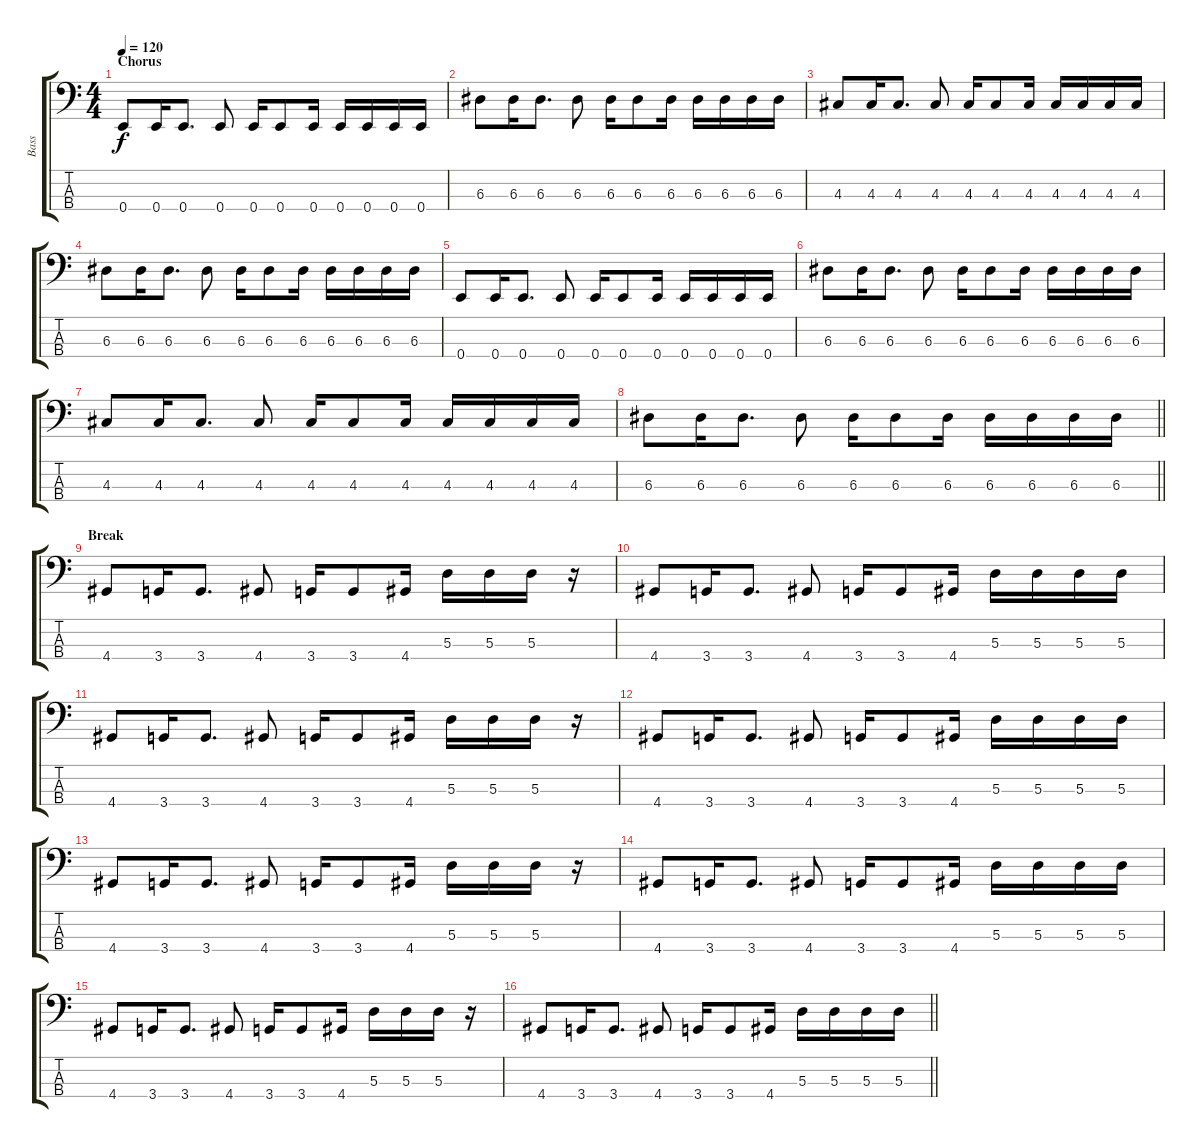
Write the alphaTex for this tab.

\track ("Bass" "Bass") {instrument electricbasspick}
\staff {score tabs}
\tuning (G2 D2 A1 E1) {hide}
\ts (4 4)
\section ("" "Chorus")
\tempo 120
\clef f4
\ks c
0.4.8{dy f} 0.4.16 0.4.8{d} 0.4.8 0.4.16 0.4.8 0.4.16 0.4.16 0.4.16 0.4.16 0.4.16 |
6.3.8 6.3.16 6.3.8{d} 6.3.8 6.3.16 6.3.8 6.3.16 6.3.16 6.3.16 6.3.16 6.3.16 |
4.3.8 4.3.16 4.3.8{d} 4.3.8 4.3.16 4.3.8 4.3.16 4.3.16 4.3.16 4.3.16 4.3.16 |
6.3.8 6.3.16 6.3.8{d} 6.3.8 6.3.16 6.3.8 6.3.16 6.3.16 6.3.16 6.3.16 6.3.16 |
0.4.8 0.4.16 0.4.8{d} 0.4.8 0.4.16 0.4.8 0.4.16 0.4.16 0.4.16 0.4.16 0.4.16 |
6.3.8 6.3.16 6.3.8{d} 6.3.8 6.3.16 6.3.8 6.3.16 6.3.16 6.3.16 6.3.16 6.3.16 |
4.3.8 4.3.16 4.3.8{d} 4.3.8 4.3.16 4.3.8 4.3.16 4.3.16 4.3.16 4.3.16 4.3.16 |
\barLineRight lightlight
6.3.8 6.3.16 6.3.8{d} 6.3.8 6.3.16 6.3.8 6.3.16 6.3.16 6.3.16 6.3.16 6.3.16 |
\section ("" "Break")
4.4.8 3.4.16 3.4.8{d} 4.4.8 3.4.16 3.4.8 4.4.16 5.3.16 5.3.16 5.3.16 r.16 |
4.4.8 3.4.16 3.4.8{d} 4.4.8 3.4.16 3.4.8 4.4.16 5.3.16 5.3.16 5.3.16 5.3.16 |
4.4.8 3.4.16 3.4.8{d} 4.4.8 3.4.16 3.4.8 4.4.16 5.3.16 5.3.16 5.3.16 r.16 |
4.4.8 3.4.16 3.4.8{d} 4.4.8 3.4.16 3.4.8 4.4.16 5.3.16 5.3.16 5.3.16 5.3.16 |
4.4.8 3.4.16 3.4.8{d} 4.4.8 3.4.16 3.4.8 4.4.16 5.3.16 5.3.16 5.3.16 r.16 |
4.4.8 3.4.16 3.4.8{d} 4.4.8 3.4.16 3.4.8 4.4.16 5.3.16 5.3.16 5.3.16 5.3.16 |
4.4.8 3.4.16 3.4.8{d} 4.4.8 3.4.16 3.4.8 4.4.16 5.3.16 5.3.16 5.3.16 r.16 |
\barLineRight lightlight
4.4.8 3.4.16 3.4.8{d} 4.4.8 3.4.16 3.4.8 4.4.16 5.3.16 5.3.16 5.3.16 5.3.16
